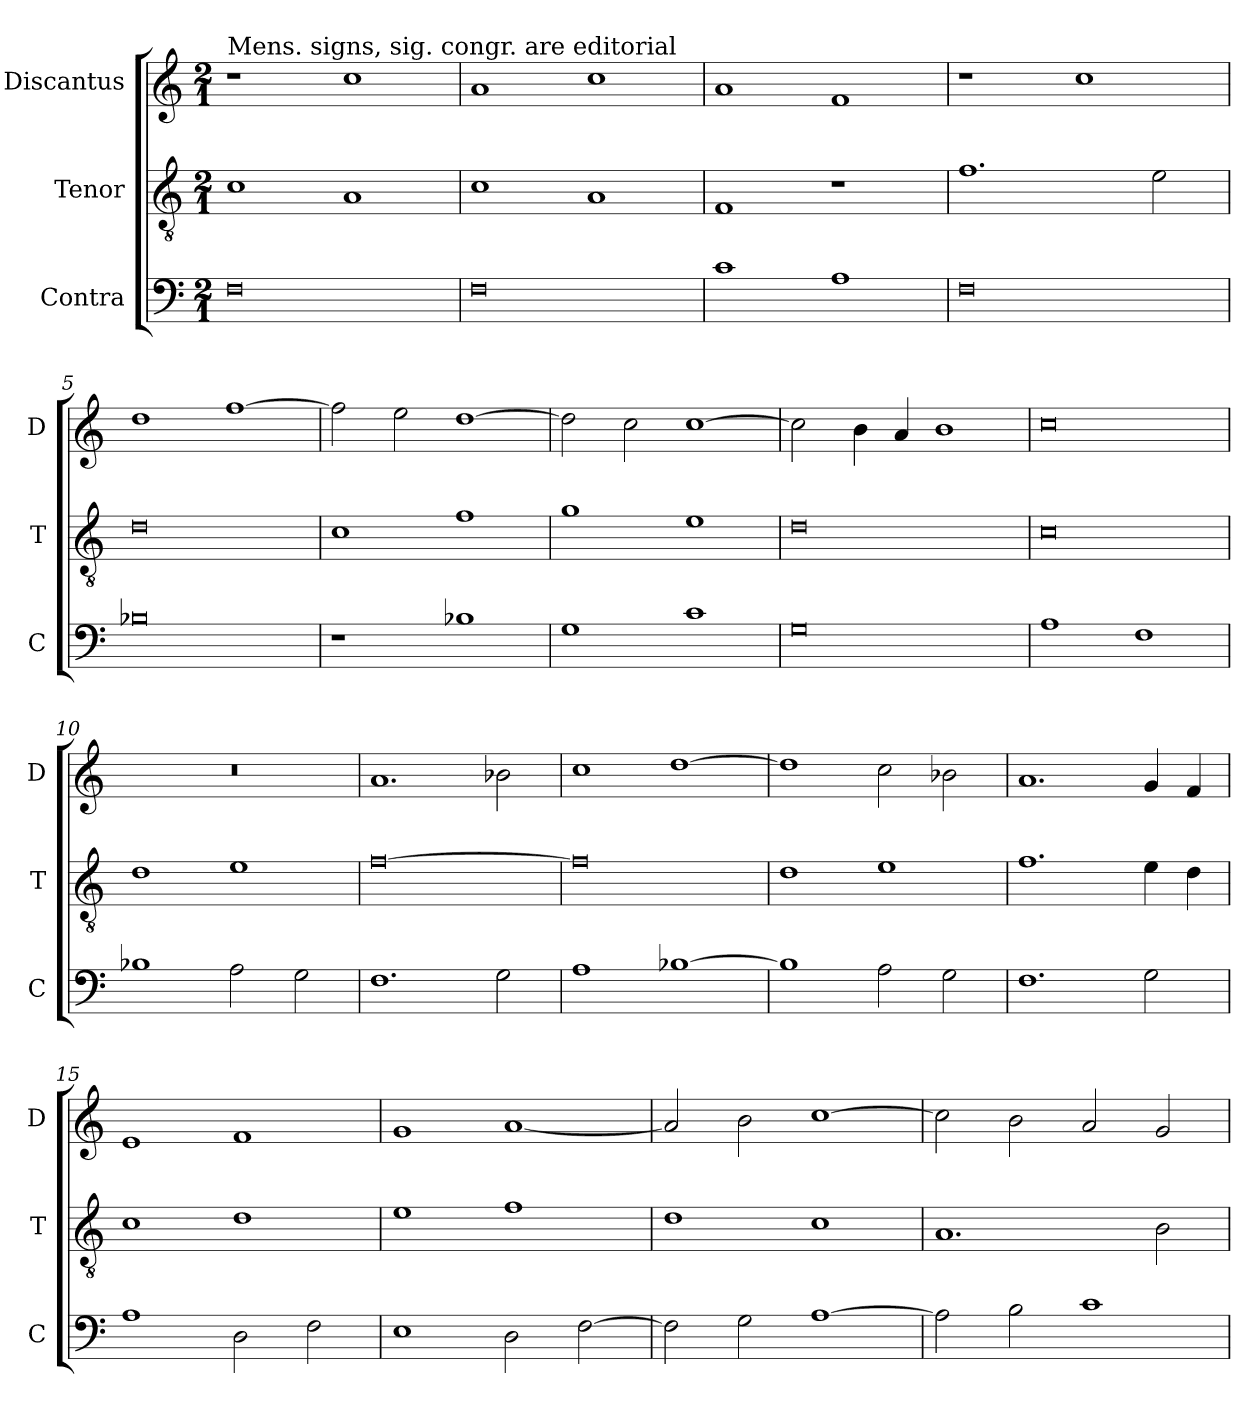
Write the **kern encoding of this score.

**kern	**kern	**kern
*part3	*part2	*part1
*staff3	*staff2	*staff1
*I"Contra	*I"Tenor	*I"Discantus
*I'C	*I'T	*I'D
*clefF4	*clefGv2	*clefG2
*k[]	*k[]	*k[]
*M2/1	*M2/1	*M2/1
=1	=1	=1
!	!	!LO:TX:a:t=Mens. signs, sig. congr. are editorial
0F	1c	1r
.	1A	1cc
=2	=2	=2
0F	1c	1a
.	1A	1cc
=3	=3	=3
1c	1F	1a
1A	1r	1f
=4	=4	=4
0F	1.f	1r
.	.	1cc
.	2e	.
=5	=5	=5
0B-X	0d	1dd
.	.	[1ff
=6	=6	=6
1r	1c	2ff]
.	.	2ee
1B-X	1f	[1dd
=7	=7	=7
1G	1g	2dd]
.	.	2cc
1c	1e	[1cc
=8	=8	=8
0G	0d	2cc]
.	.	4b
.	.	4a
.	.	1b
=9	=9	=9
1A	0c	0cc
1F	.	.
=10	=10	=10
1B-X	1d	0r
2A	1e	.
2G	.	.
=11	=11	=11
1.F	[0f	1.a
2G	.	2b-X
=12	=12	=12
1A	0f]	1cc
[1B-X	.	[1dd
=13	=13	=13
1B-]	1d	1dd]
2A	1e	2cc
2G	.	2b-X
=14	=14	=14
1.F	1.f	1.a
2G	4e	4g
.	4d	4f
=15	=15	=15
1A	1c	1e
2D	1d	1f
2F	.	.
=16	=16	=16
1E	1e	1g
2D	1f	[1a
[2F	.	.
=17	=17	=17
2F]	1d	2a]
2G	.	2b
[1A	1c	[1cc
=18	=18	=18
2A]	1.A	2cc]
2B	.	2b
1c	.	2a
.	2B	2g
=	=	=
*-	*-	*-
